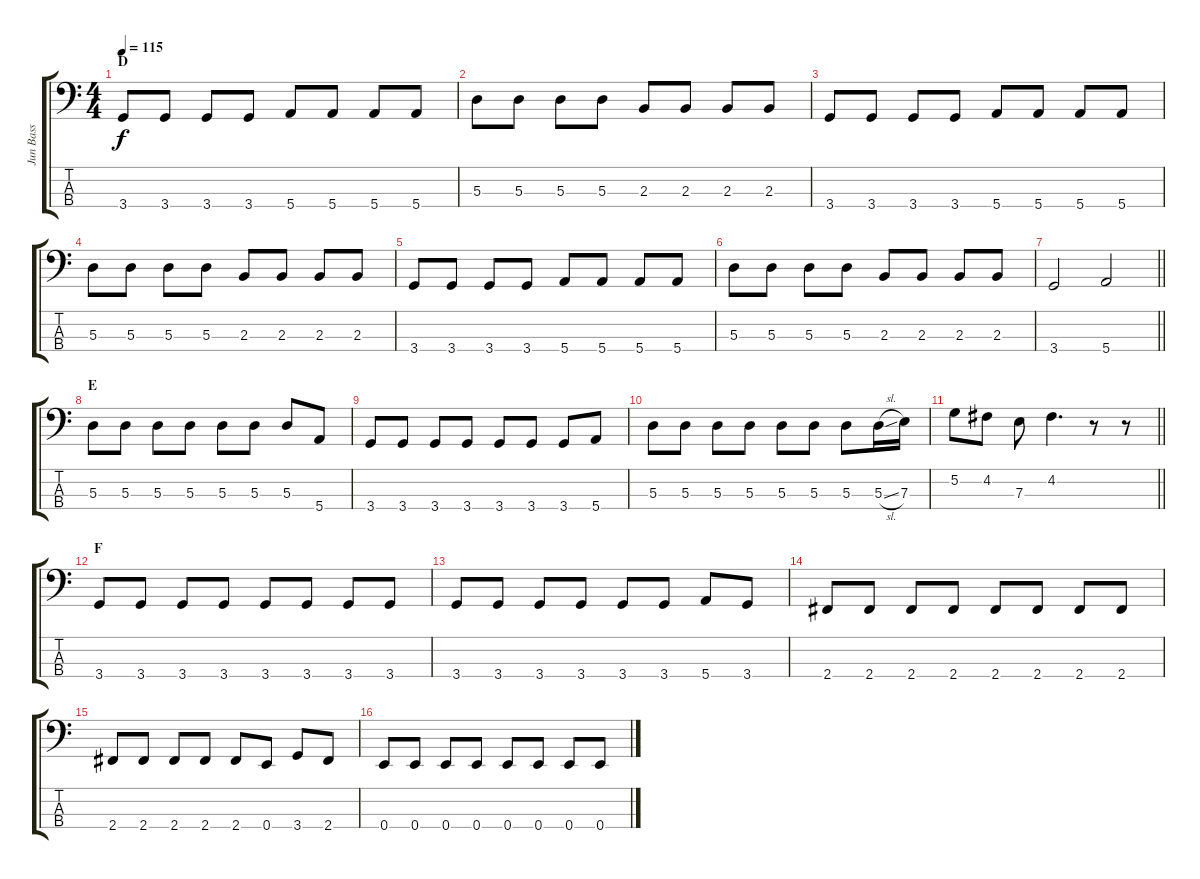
\track ("Jun Bass" "Jun Bass") {instrument electricbasspick}
\staff {score tabs}
\tuning (G2 D2 A1 E1) {hide}
\ts (4 4)
\section ("" "D")
\tempo 115
\clef f4
\ks c
3.4.8{dy f} 3.4.8 3.4.8 3.4.8 5.4.8 5.4.8 5.4.8 5.4.8 |
5.3.8 5.3.8 5.3.8 5.3.8 2.3.8 2.3.8 2.3.8 2.3.8 |
3.4.8 3.4.8 3.4.8 3.4.8 5.4.8 5.4.8 5.4.8 5.4.8 |
5.3.8 5.3.8 5.3.8 5.3.8 2.3.8 2.3.8 2.3.8 2.3.8 |
3.4.8 3.4.8 3.4.8 3.4.8 5.4.8 5.4.8 5.4.8 5.4.8 |
5.3.8 5.3.8 5.3.8 5.3.8 2.3.8 2.3.8 2.3.8 2.3.8 |
\barLineRight lightlight
3.4.2 5.4.2 |
\section ("" "E")
5.3.8 5.3.8 5.3.8 5.3.8 5.3.8 5.3.8 5.3.8 5.4.8 |
3.4.8 3.4.8 3.4.8 3.4.8 3.4.8 3.4.8 3.4.8 5.4.8 |
5.3.8 5.3.8 5.3.8 5.3.8 5.3.8 5.3.8 5.3.8 5.3{sl}.16 7.3.16 |
\barLineRight lightlight
5.2.8 4.2.8 7.3.8 4.2.4{d} r.8 r.8 |
\section ("" "F")
3.4.8 3.4.8 3.4.8 3.4.8 3.4.8 3.4.8 3.4.8 3.4.8 |
3.4.8 3.4.8 3.4.8 3.4.8 3.4.8 3.4.8 5.4.8 3.4.8 |
2.4.8 2.4.8 2.4.8 2.4.8 2.4.8 2.4.8 2.4.8 2.4.8 |
2.4.8 2.4.8 2.4.8 2.4.8 2.4.8 0.4.8 3.4.8 2.4.8 |
0.4.8 0.4.8 0.4.8 0.4.8 0.4.8 0.4.8 0.4.8 0.4.8
